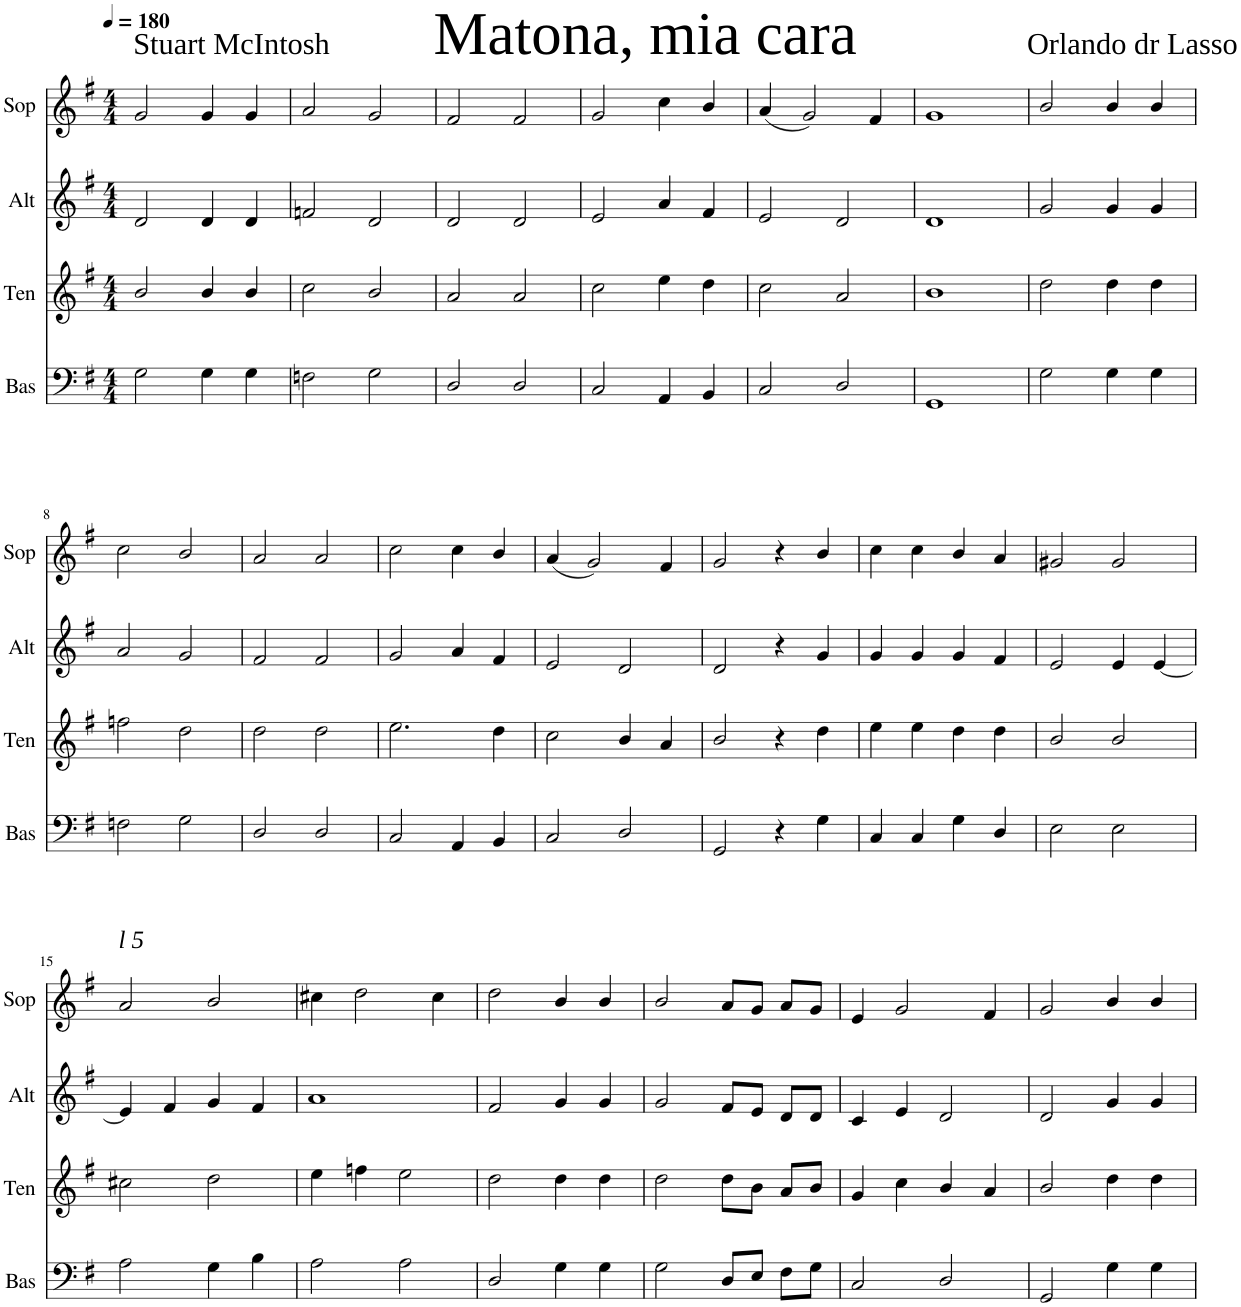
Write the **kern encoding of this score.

**kern	**kern	**kern	**kern
*part4	*part3	*part2	*part1
*staff4	*staff3	*staff2	*staff1
*I"Bas	*I"Ten	*I"Alt	*I"Sop
*I'Bas	*I'Ten	*I'Alt	*I'Sop
*clefF4	*clefG2	*clefG2	*clefG2
*k[f#]	*k[f#]	*k[f#]	*k[f#]
*M4/4	*M4/4	*M4/4	*M4/4
*MM180	*MM180	*MM180	*MM180
=1	=1	=1	=1
!	!	!	!LO:TX:a:t=Stuart McIntosh
2G\	2b/	2d/	2g/
4G\	4b/	4d/	4g/
4G\	4b/	4d/	4g/
=2	=2	=2	=2
2Fn\	2cc\	2fn/	2a/
2G\	2b/	2d/	2g/
!	!	!	!LO:TX:a:t=Matona, mia cara
=3	=3	=3	=3
2D/	2a/	2d/	2f#/
2D/	2a/	2d/	2f#/
=4	=4	=4	=4
2C/	2cc\	2e/	2g/
4AA/	4ee\	4a/	4cc\
4BB/	4dd\	4f#/	4b/
=5	=5	=5	=5
2C/	2cc\	2e/	(4a/
.	.	.	2g/)
2D/	2a/	2d/	.
.	.	.	4f#/
=6	=6	=6	=6
1GG	1b	1d	1g
!	!	!	!LO:TX:a:t=Orlando dr Lasso
=7	=7	=7	=7
2G\	2dd\	2g/	2b/
4G\	4dd\	4g/	4b/
4G\	4dd\	4g/	4b/
!!LO:LB:g=z
=8	=8	=8	=8
2Fn\	2ffn\	2a/	2cc\
2G\	2dd\	2g/	2b/
=9	=9	=9	=9
2D/	2dd\	2f#/	2a/
2D/	2dd\	2f#/	2a/
=10	=10	=10	=10
2C/	2.ee\	2g/	2cc\
4AA/	.	4a/	4cc\
4BB/	4dd\	4f#/	4b/
=11	=11	=11	=11
2C/	2cc\	2e/	(4a/
.	.	.	2g/)
2D/	4b/	2d/	.
.	4a/	.	4f#/
=12	=12	=12	=12
2GG/	2b/	2d/	2g/
4r	4r	4r	4r
4G\	4dd\	4g/	4b/
=13	=13	=13	=13
4C/	4ee\	4g/	4cc\
4C/	4ee\	4g/	4cc\
4G\	4dd\	4g/	4b/
4D/	4dd\	4f#/	4a/
=14	=14	=14	=14
2E\	2b/	2e/	2g#X/
2E\	2b/	4e/	2g#/
.	.	[4e/	.
!!LO:LB:g=z
=15	=15	=15	=15
!	!	!	!LO:TX:a:i:t=l 5
2A\	2cc#X\	4e/]	2a/
.	.	4f#/	.
4G\	2dd\	4g/	2b/
4B\	.	4f#/	.
=16	=16	=16	=16
2A\	4ee\	1a	4cc#X\
.	4ffn\	.	2dd\
2A\	2ee\	.	.
.	.	.	4cc#\
=17	=17	=17	=17
2D/	2dd\	2f#/	2dd\
4G\	4dd\	4g/	4b/
4G\	4dd\	4g/	4b/
=18	=18	=18	=18
2G\	2dd\	2g/	2b/
8D/L	8dd\L	8f#/L	8a/L
8E/J	8b\J	8e/J	8g/J
8F#\L	8a/L	8d/L	8a/L
8G\J	8b/J	8d/J	8g/J
=19	=19	=19	=19
2C/	4g/	4c/	4e/
.	4cc\	4e/	2g/
2D/	4b/	2d/	.
.	4a/	.	4f#/
=20	=20	=20	=20
2GG/	2b/	2d/	2g/
4G\	4dd\	4g/	4b/
4G\	4dd\	4g/	4b/
=	=	=	=
*-	*-	*-	*-
